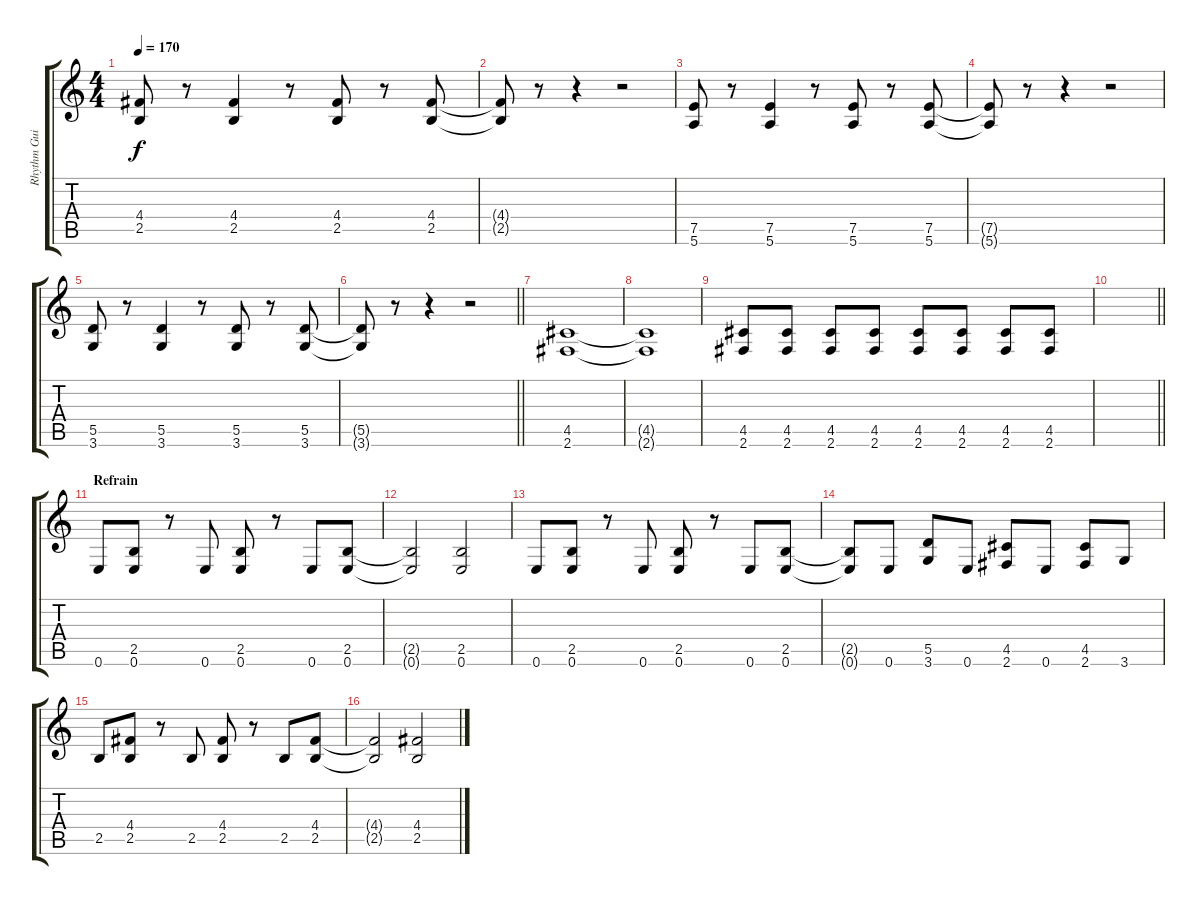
\track ("Rhythm Guitar" "Rhythm Gui") {instrument distortionguitar}
\staff {score tabs}
\tuning (E4 B3 G3 D3 A2 E2) {hide}
\ts (4 4)
\tempo 170
\clef g2
\ks c
(4.4 2.5).8{dy f} r.8 (4.4 2.5).4 r.8 (4.4 2.5).8 r.8 (4.4 2.5).8 |
(4.4{t} 2.5{t}).8 r.8 r.4 r.2 |
(7.5 5.6).8 r.8 (7.5 5.6).4 r.8 (7.5 5.6).8 r.8 (7.5 5.6).8 |
(7.5{t} 5.6{t}).8 r.8 r.4 r.2 |
(5.5 3.6).8 r.8 (5.5 3.6).4 r.8 (5.5 3.6).8 r.8 (5.5 3.6).8 |
\barLineRight lightlight
(5.5{t} 3.6{t}).8 r.8 r.4 r.2 |
(4.5 2.6).1 |
(4.5{t} 2.6{t}).1 |
(4.5 2.6).8 (4.5 2.6).8 (4.5 2.6).8 (4.5 2.6).8 (4.5 2.6).8 (4.5 2.6).8 (4.5 2.6).8 (4.5 2.6).8 |
\barLineRight lightlight
|
\section ("" "Refrain")
0.6.8 (2.5 0.6).8 r.8 0.6.8 (2.5 0.6).8 r.8 0.6.8 (2.5 0.6).8 |
(2.5{t} 0.6{t}).2 (2.5 0.6).2 |
0.6.8 (2.5 0.6).8 r.8 0.6.8 (2.5 0.6).8 r.8 0.6.8 (2.5 0.6).8 |
(2.5{t} 0.6{t}).8 0.6.8 (5.5 3.6).8 0.6.8 (4.5 2.6).8 0.6.8 (4.5 2.6).8 3.6.8 |
2.5.8 (4.4 2.5).8 r.8 2.5.8 (4.4 2.5).8 r.8 2.5.8 (4.4 2.5).8 |
(4.4{t} 2.5{t}).2 (4.4 2.5).2
